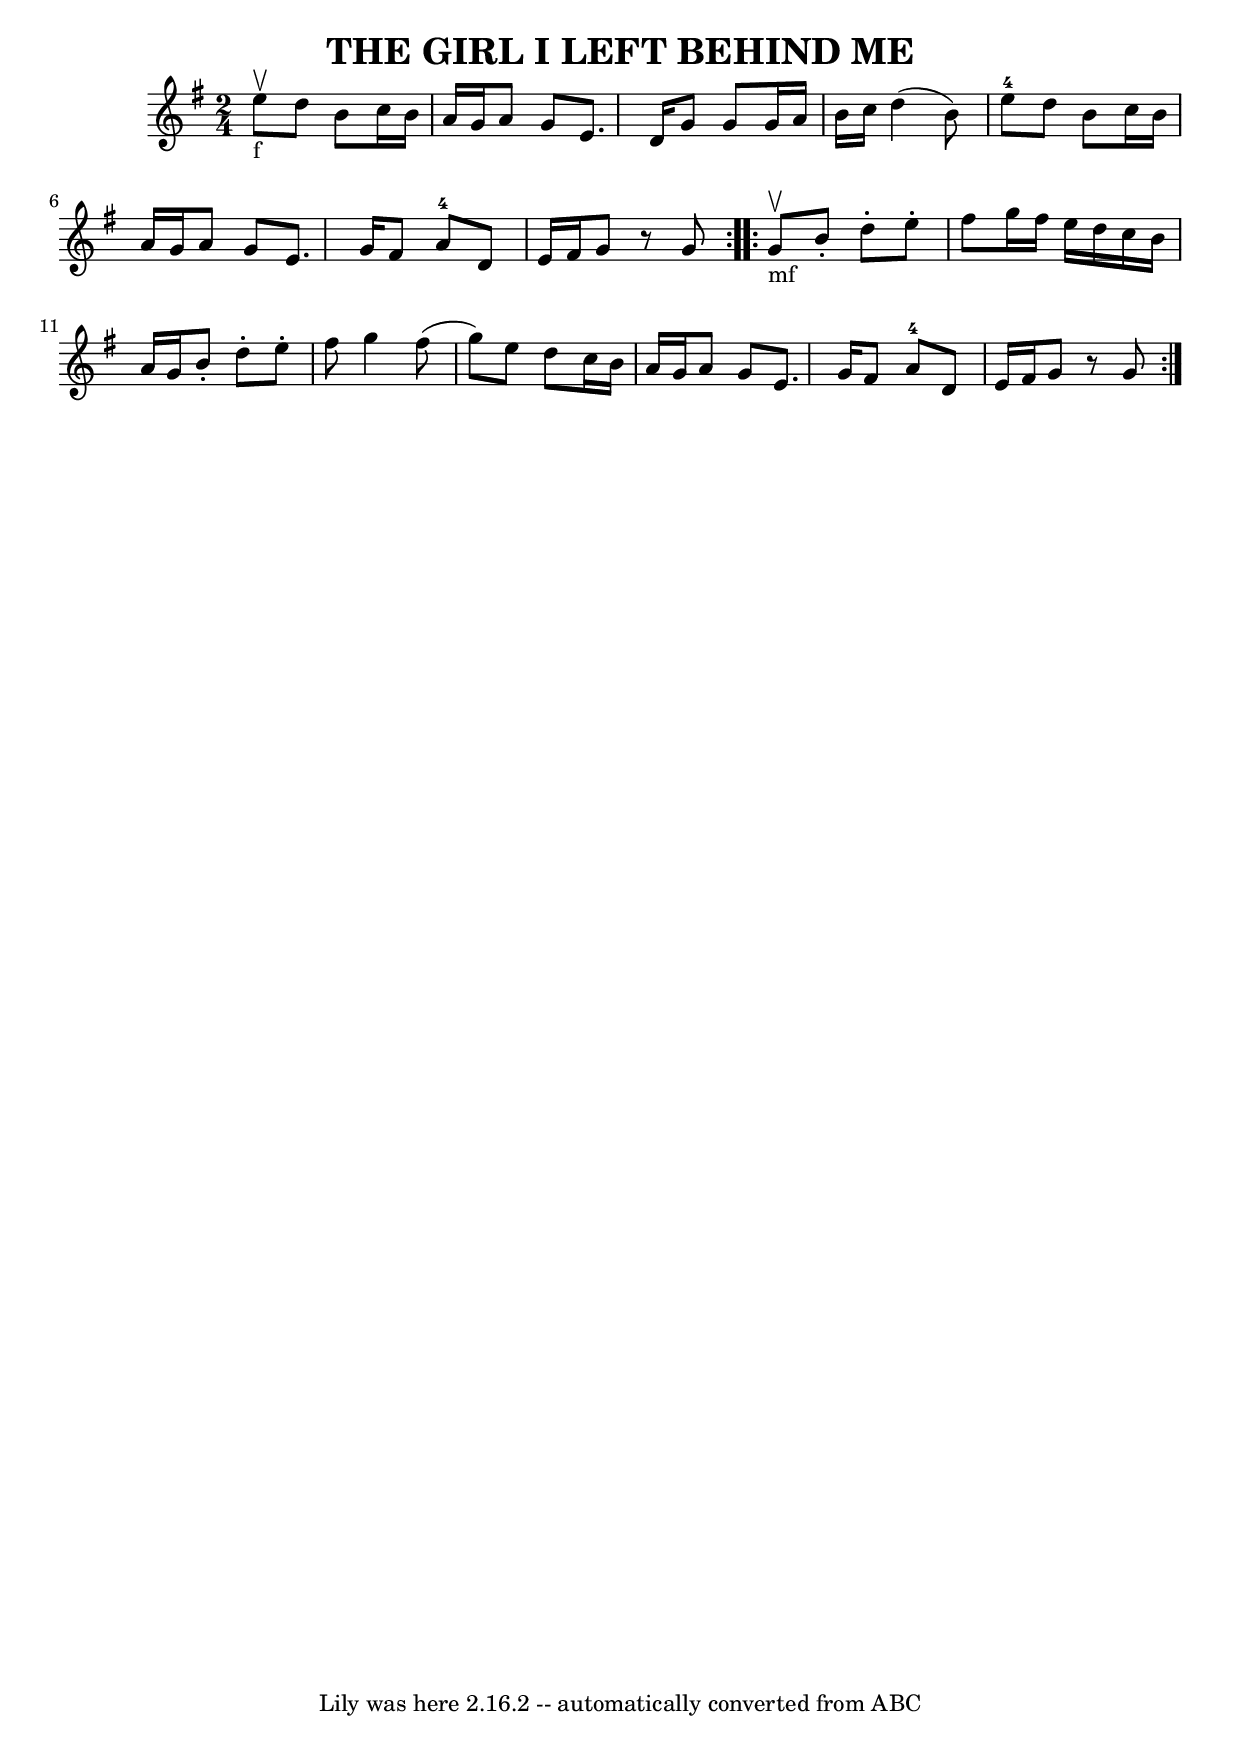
\version "2.7.40"
\include "Mammoth.ily"
\header {
	%% book = "Ryan's Mammoth Collection of Fiddle Tunes"
	crossRefNumber = "1"
	footnotes = ""
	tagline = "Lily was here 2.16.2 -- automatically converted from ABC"
	title = "THE GIRL I LEFT BEHIND ME"
}
voicedefault =  {


\repeat volta 2 {
\time 2/4 \key g \major e''8_"f"^\upbow       |
 d''8 b'8    
c''16 b'16 a'16 g'16    |
 a'8 g'8 e'8. d'16    
|
 g'8 g'8 g'16 a'16 b'16 c''16    |
 d''4 (
b'8) e''8-4       |
 d''8 b'8 c''16 b'16 a'16    
g'16    |
 a'8 g'8 e'8. g'16    |
 fis'8 a'8-4   
d'8 e'16 fis'16    |
 g'8    r8 g'8    }     \repeat volta 2 {  
 g'8_"mf"^\upbow       |
 b'8 -. d''8 -. e''8 -. fis''8    
|
 g''16 fis''16 e''16 d''16 c''16 b'16 a'16 g'16  
  |
 b'8 -. d''8 -. e''8 -. fis''8    |
 g''4 fis''8 (
 g''8)       |
 e''8 d''8 c''16 b'16 a'16 g'16    
|
 a'8 g'8 e'8. g'16    |
 fis'8 a'8-4 d'8    
e'16 fis'16    |
 g'8    r8 g'8    }   
}

\score{
    <<

	\context Staff="default"
	{
	    \voicedefault 
	}

    >>
	\layout {
	}
	\midi {}
}
